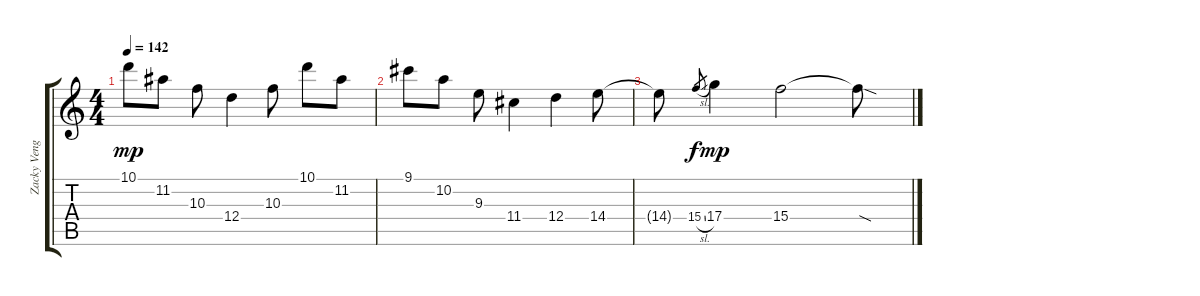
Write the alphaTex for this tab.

\track ("Zacky Vengeance Pan Lead" "Zacky Veng") {instrument distortionguitar}
\staff {score tabs}
\tuning (E4 B3 G3 D3 A2 D2) {hide}
\ts (4 4)
\tempo 142
\clef g2
\ks c
10.1{t}.8{dy mp} 11.2.8 10.3.8 12.4.4 10.3.8 10.1.8 11.2.8 |
9.1.8 10.2.8 9.3.8 11.4.4 12.4.4 14.4.8 |
14.4{t}.8 15.4{sl}.8{gr dy f} 17.4.4{dy mp} 15.4.2 15.4{sod t}.8
